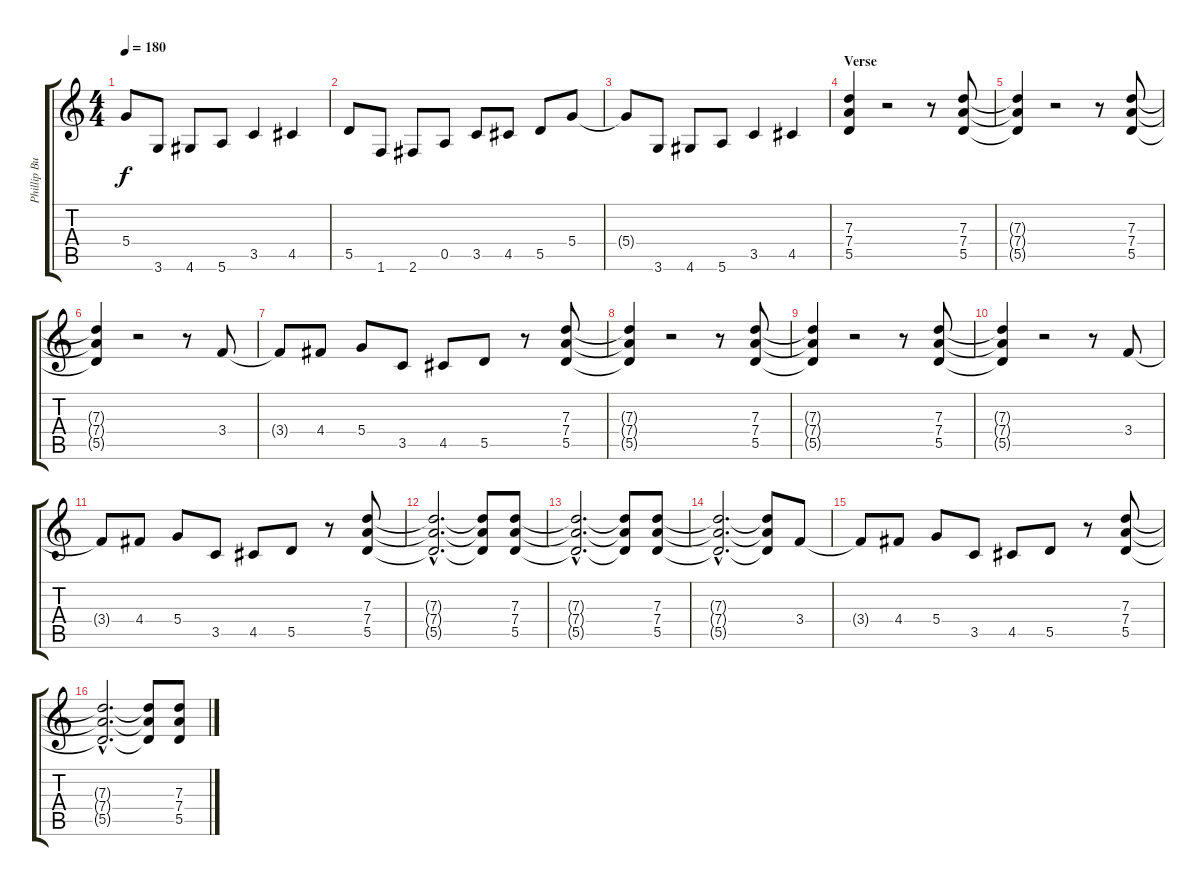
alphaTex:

\track ("Phillip Buscke" "Phillip Bu") {instrument overdrivenguitar}
\staff {score tabs}
\tuning (E4 B3 G3 D3 A2 E2) {hide}
\ts (4 4)
\tempo 180
\clef g2
\ks c
5.4{t}.8{dy f} 3.6.8 4.6.8 5.6.8 3.5.4 4.5.4 |
5.5.8 1.6.8 2.6.8 0.5.8 3.5.8 4.5.8 5.5.8 5.4.8 |
5.4{t}.8 3.6.8 4.6.8 5.6.8 3.5.4 4.5.4 |
\section ("" "Verse")
(7.3 7.4 5.5).4 r.2 r.8 (7.3 7.4 5.5).8 |
(7.3{t} 7.4{t} 5.5{t}).4 r.2 r.8 (7.3 7.4 5.5).8 |
(7.3{t} 7.4{t} 5.5{t}).4 r.2 r.8 3.4.8 |
3.4{t}.8 4.4.8 5.4.8 3.5.8 4.5.8 5.5.8 r.8 (7.3 7.4 5.5).8 |
(7.3{t} 7.4{t} 5.5{t}).4 r.2 r.8 (7.3 7.4 5.5).8 |
(7.3{t} 7.4{t} 5.5{t}).4 r.2 r.8 (7.3 7.4 5.5).8 |
(7.3{t} 7.4{t} 5.5{t}).4 r.2 r.8 3.4.8 |
3.4{t}.8 4.4.8 5.4.8 3.5.8 4.5.8 5.5.8 r.8 (7.3 7.4 5.5).8 |
(7.3{hac t} 7.4{hac t} 5.5{hac t}).2{d} (7.3{t} 7.4{t} 5.5{t}).8 (7.3 7.4 5.5).8 |
(7.3{hac t} 7.4{hac t} 5.5{hac t}).2{d} (7.3{t} 7.4{t} 5.5{t}).8 (7.3 7.4 5.5).8 |
(7.3{hac t} 7.4{hac t} 5.5{hac t}).2{d} (7.3{t} 7.4{t} 5.5{t}).8 3.4.8 |
3.4{t}.8 4.4.8 5.4.8 3.5.8 4.5.8 5.5.8 r.8 (7.3 7.4 5.5).8 |
(7.3{hac t} 7.4{hac t} 5.5{hac t}).2{d} (7.3{t} 7.4{t} 5.5{t}).8 (7.3 7.4 5.5).8
